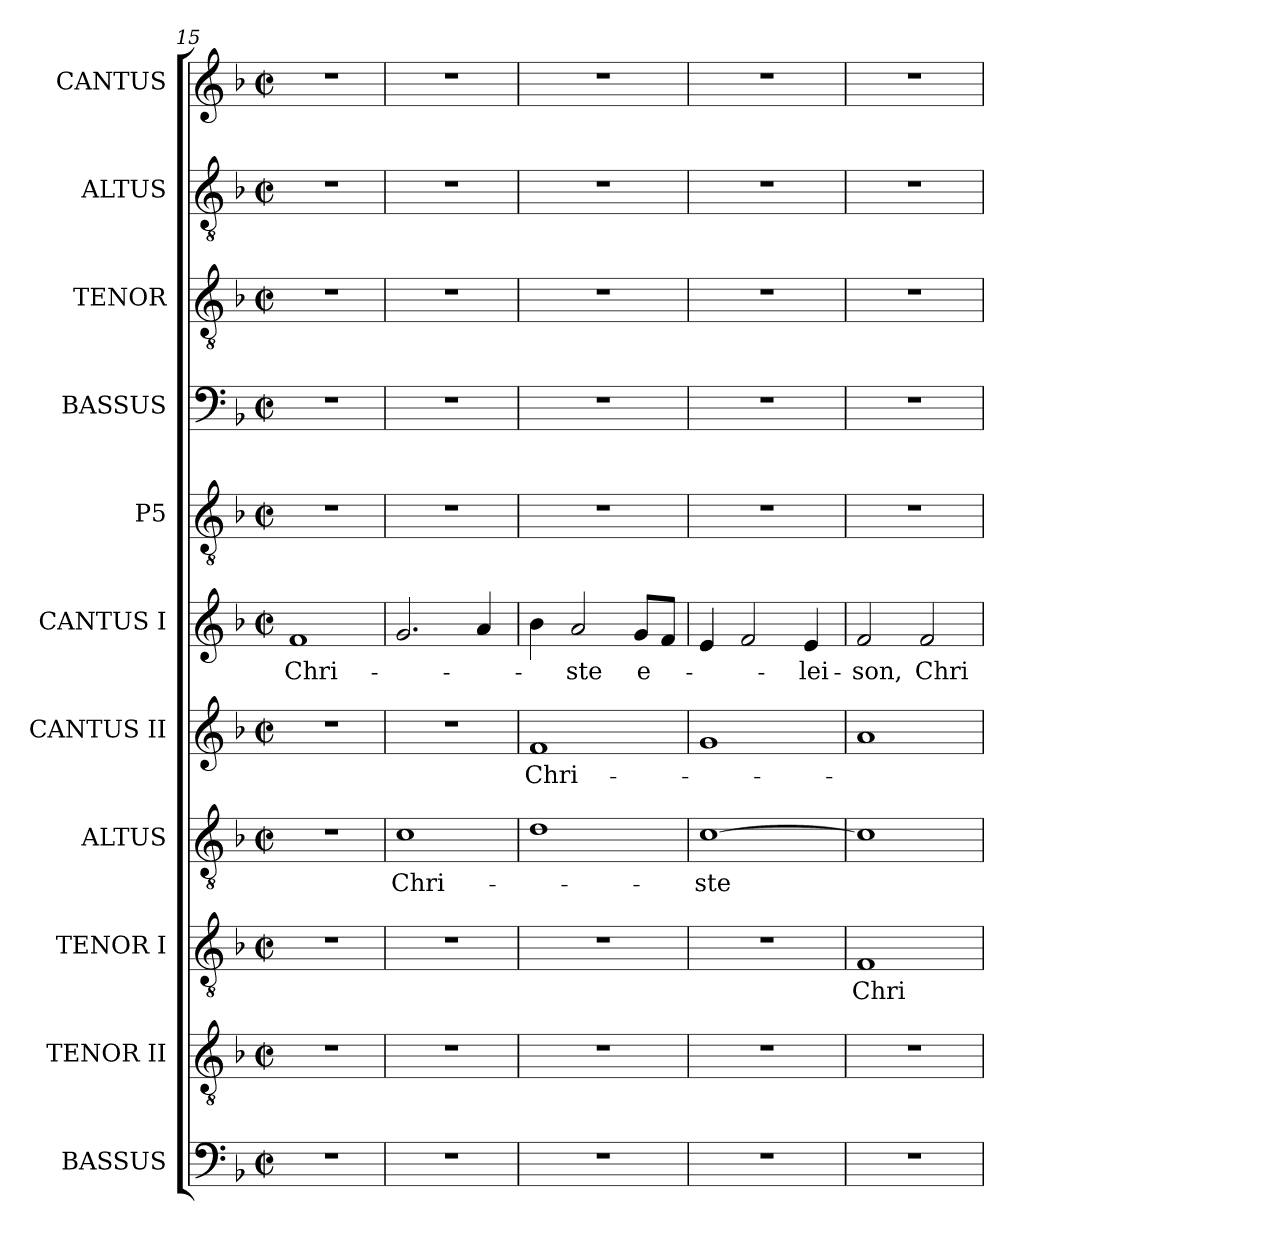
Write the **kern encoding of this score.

**kern	**kern	**kern	**text	**kern	**text	**kern	**text	**kern	**text	**kern	**kern	**kern	**kern	**kern
*part11	*part10	*part9	*part9	*part8	*part8	*part7	*part7	*part6	*part6	*part5	*part4	*part3	*part2	*part1
*staff11	*staff10	*staff9	*staff9	*staff8	*staff8	*staff7	*staff7	*staff6	*staff6	*staff5	*staff4	*staff3	*staff2	*staff1
*I"BASSUS	*I"TENOR II	*I"TENOR I	*	*I"ALTUS	*	*I"CANTUS II	*	*I"CANTUS I	*	*I"P5	*I"BASSUS	*I"TENOR	*I"ALTUS	*I"CANTUS
*I'B.	*I'T. II	*I'T. I	*	*I'A.	*	*I'C. II	*	*I'C. I	*	*	*I'B.	*I'T.	*I'A.	*I'C.
!!LO:LB:g=z
*clefF4	*clefGv2	*clefGv2	*	*clefGv2	*	*clefG2	*	*clefG2	*	*clefGv2	*clefF4	*clefGv2	*clefGv2	*clefG2
*	*ITrd7c12	*ITrd7c12	*	*ITrd7c12	*	*	*	*	*	*ITrd7c12	*	*ITrd7c12	*ITrd7c12	*
*k[b-]	*k[b-]	*k[b-]	*	*k[b-]	*	*k[b-]	*	*k[b-]	*	*k[b-]	*k[b-]	*k[b-]	*k[b-]	*k[b-]
*d:	*d:	*d:	*	*d:	*	*d:	*	*d:	*	*d:	*d:	*d:	*d:	*d:
*M2/2	*M2/2	*M2/2	*	*M2/2	*	*M2/2	*	*M2/2	*	*M2/2	*M2/2	*M2/2	*M2/2	*M2/2
*met(c|)	*met(c|)	*met(c|)	*	*met(c|)	*	*met(c|)	*	*met(c|)	*	*met(c|)	*met(c|)	*met(c|)	*met(c|)	*met(c|)
=15	=15	=15	=15	=15	=15	=15	=15	=15	=15	=15	=15	=15	=15	=15
!	!	!	!	!	!	!	!	!	!LO:LY:b:color=#000000	!	!	!	!	!
1r	1r	1r	.	1r	.	1r	.	1fi	Chri-	1r	1r	1r	1r	1r
=16	=16	=16	=16	=16	=16	=16	=16	=16	=16	=16	=16	=16	=16	=16
!	!	!	!	!	!LO:LY:b:color=#000000	!	!	!	!	!	!	!	!	!
1r	1r	1r	.	1Ci	Chri-	1r	.	2.gi/	.	1r	1r	1r	1r	1r
.	.	.	.	.	.	.	.	4ai/	.	.	.	.	.	.
=17	=17	=17	=17	=17	=17	=17	=17	=17	=17	=17	=17	=17	=17	=17
!	!	!	!	!	!	!	!LO:LY:b:color=#000000	!	!	!	!	!	!	!
1r	1r	1r	.	1Di	.	1fi	Chri-	4b-i\	.	1r	1r	1r	1r	1r
!	!	!	!	!	!	!	!	!	!LO:LY:b:color=#000000	!	!	!	!	!
.	.	.	.	.	.	.	.	2ai/	-ste	.	.	.	.	.
!	!	!	!	!	!	!	!	!	!LO:LY:b:color=#000000	!	!	!	!	!
.	.	.	.	.	.	.	.	8gi/L	e-	.	.	.	.	.
.	.	.	.	.	.	.	.	8fi/J	.	.	.	.	.	.
=18	=18	=18	=18	=18	=18	=18	=18	=18	=18	=18	=18	=18	=18	=18
!	!	!	!	!	!LO:LY:b:color=#000000	!	!	!	!	!	!	!	!	!
1r	1r	1r	.	[1Ci	-ste	1gi	.	4ei/	.	1r	1r	1r	1r	1r
.	.	.	.	.	.	.	.	2fi/	.	.	.	.	.	.
!	!	!	!	!	!	!	!	!	!LO:LY:b:color=#000000	!	!	!	!	!
.	.	.	.	.	.	.	.	4ei/	-lei-	.	.	.	.	.
=19	=19	=19	=19	=19	=19	=19	=19	=19	=19	=19	=19	=19	=19	=19
!	!	!	!LO:LY:b:color=#000000	!	!	!	!	!	!	!	!	!	!	!
!	!	!	!	!	!	!	!	!	!LO:LY:b:color=#000000	!	!	!	!	!
1r	1r	1FFi	Chri-	1Ci]	.	1ai	.	2fi/	-son,	1r	1r	1r	1r	1r
!	!	!	!	!	!	!	!	!	!LO:LY:b:color=#000000	!	!	!	!	!
.	.	.	.	.	.	.	.	2fi/	Chri-	.	.	.	.	.
=	=	=	=	=	=	=	=	=	=	=	=	=	=	=
*-	*-	*-	*-	*-	*-	*-	*-	*-	*-	*-	*-	*-	*-	*-
